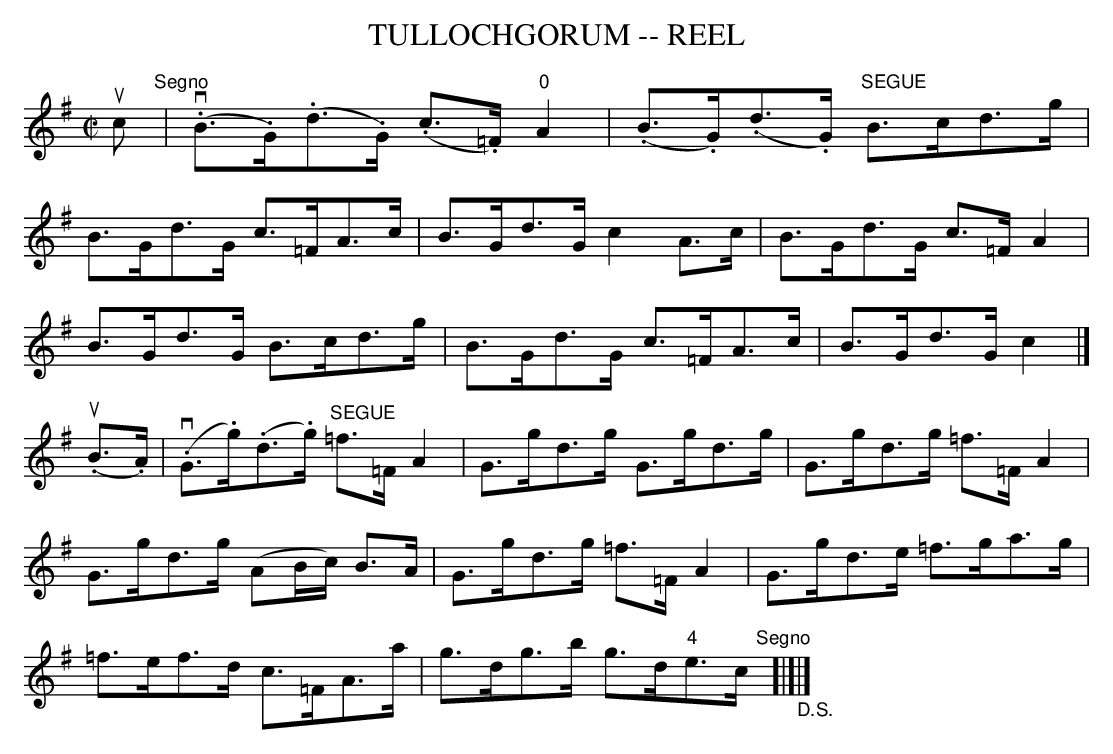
X:1
T: TULLOCHGORUM -- REEL
M: C|
L: 1/8
K: G
uc "Segno" |\
(v.B>.G)(.d>.G) (.c>.=F) "0"A2 | (.B>.G)(.d>.G) "SEGUE"B>cd>g |
B>Gd>G c>=FA>c | B>Gd>G c2 A>c | B>Gd>G c>=F A2 |
B>Gd>G B>cd>g | B>Gd>G c>=FA>c | B>Gd>G c2 |]
(u.B>.A) |\
(v.G>.g)(.d>.g) "SEGUE"=f>=F A2 | G>gd>g G>gd>g | G>gd>g =f>=F A2 |
G>gd>g (AB/c/) B>A |  G>gd>g =f>=F A2 | G>gd>e =f>ga>g |
=f>ef>d c>=FA>a | g>dg>b g>d"4"e>c "Segno"[|]"_D.S."[|]|]
